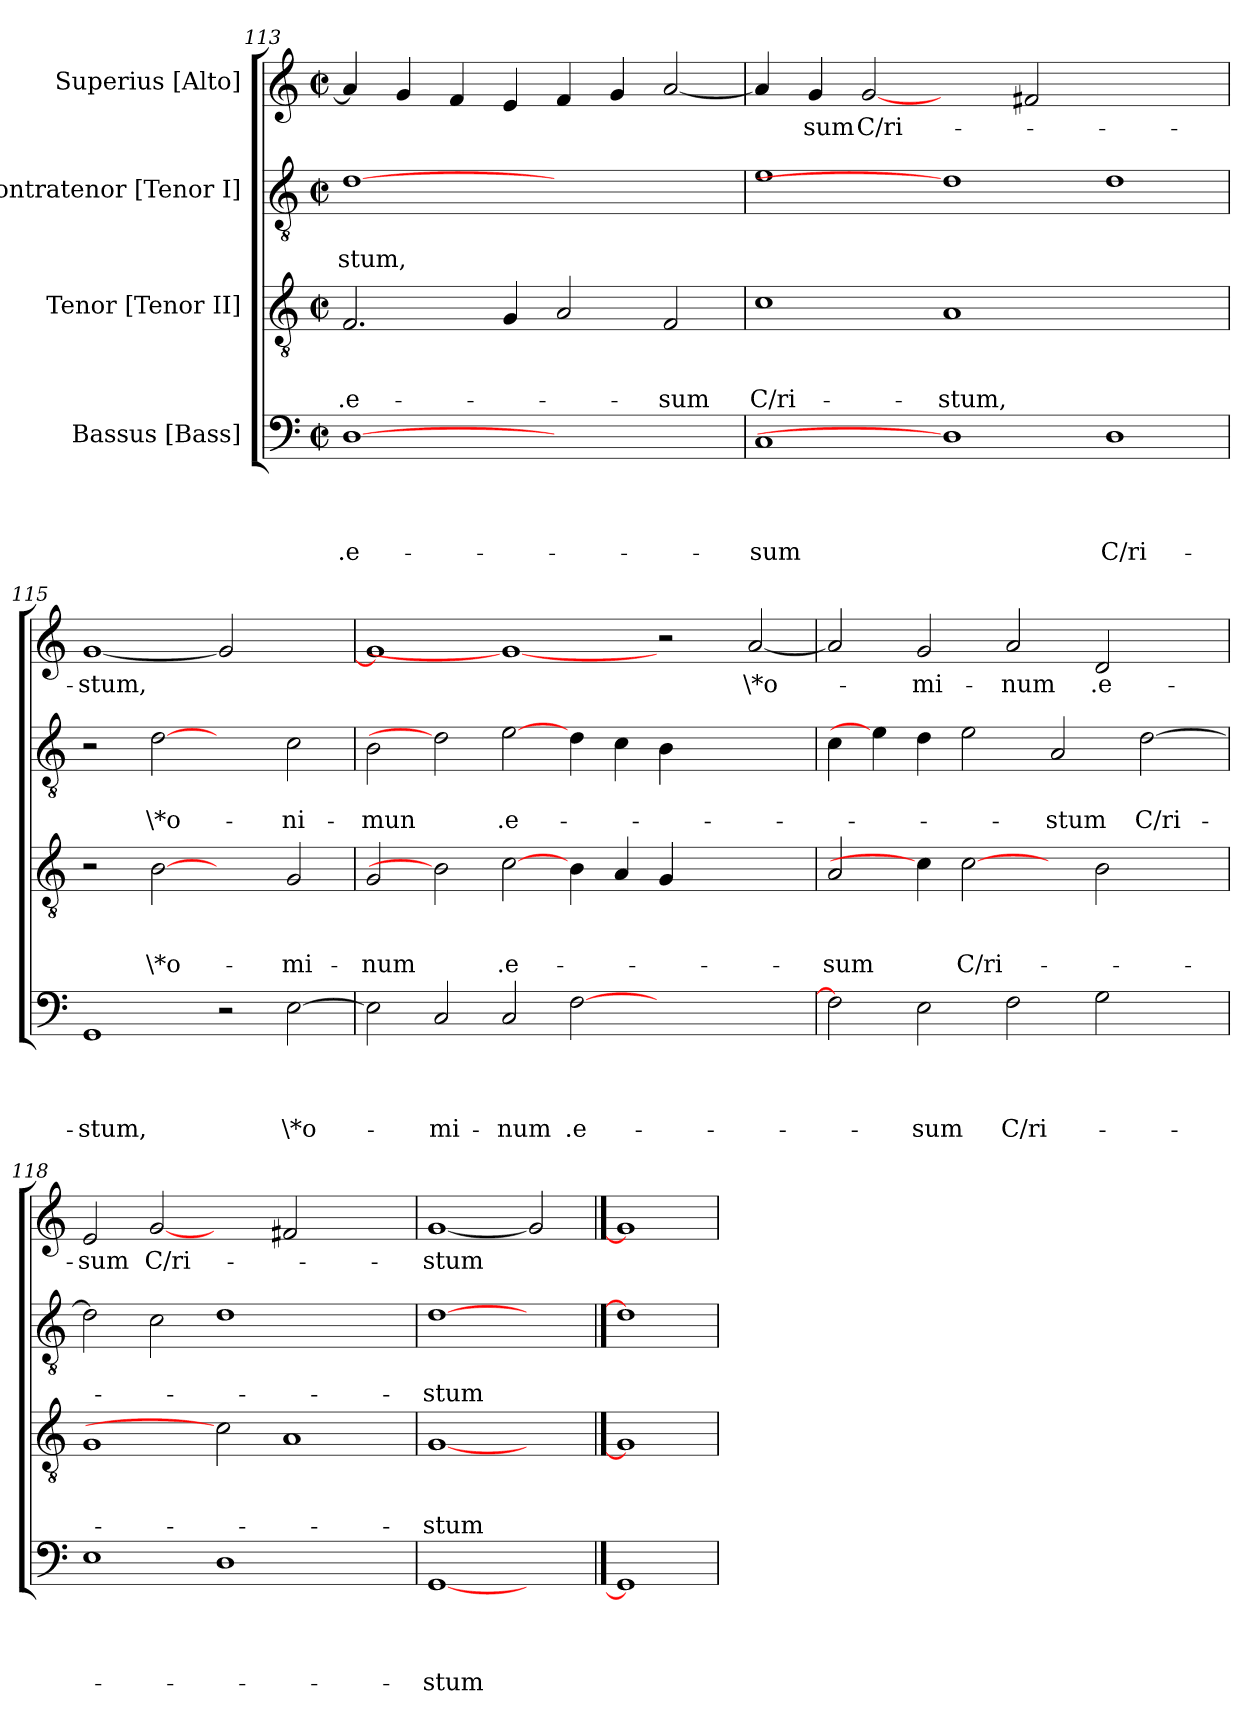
**kern	**text	**text	**text	**text	**kern	**text	**text	**text	**kern	**text	**text	**kern	**text
*part4	*part4	*part4	*part4	*part4	*part3	*part3	*part3	*part3	*part2	*part2	*part2	*part1	*part1
*staff4	*staff4	*staff4	*staff4	*staff4	*staff3	*staff3	*staff3	*staff3	*staff2	*staff2	*staff2	*staff1	*staff1
*I"Bassus [Bass]	*	*	*	*	*I"Tenor [Tenor II]	*	*	*	*I"Contratenor [Tenor I]	*	*	*I"Superius [Alto]	*
*clefF4	*	*	*	*	*clefGv2	*	*	*	*clefGv2	*	*	*clefG2	*
*k[]	*	*	*	*	*k[]	*	*	*	*k[]	*	*	*k[]	*
*C:	*	*	*	*	*C:	*	*	*	*C:	*	*	*C:	*
*M2/2	*	*	*	*	*M2/2	*	*	*	*M2/2	*	*	*M2/2	*
*met(c|)	*	*	*	*	*met(c|)	*	*	*	*met(c|)	*	*	*met(c|)	*
=113	=113	=113	=113	=113	=113	=113	=113	=113	=113	=113	=113	=113	=113
!	!	!	!	!LO:LY:b:rj	!	!	!	!LO:LY:b:rj	!	!	!LO:LY:b	!	!
[1D	.	.	.	.e-	2.F/	.	.	.e-	[1d	.	-stum,	4a/]	.
.	.	.	.	.	.	.	.	.	.	.	.	4g/	.
.	.	.	.	.	.	.	.	.	.	.	.	4f/	.
.	.	.	.	.	4G/	.	.	.	.	.	.	4e/	.
1ryy	.	.	.	.	2A/	.	.	.	1ryy	.	.	4f/	.
.	.	.	.	.	.	.	.	.	.	.	.	4g/	.
!	!	!	!	!	!	!	!	!LO:LY:b:rj	!	!	!	!	!
.	.	.	.	.	2F/	.	.	-sum	.	.	.	[<2a/	.
=114	=114	=114	=114	=114	=114	=114	=114	=114	=114	=114	=114	=114	=114
!	!	!	!	!LO:LY:b:rj	!	!	!	!LO:LY:b:rj	!	!	!	!	!
1C	.	.	.	-sum	1c	.	.	C/ri-	1e	.	.	4a/]	.
!	!	!	!	!	!	!	!	!	!	!	!	!	!LO:LY:b
.	.	.	.	.	.	.	.	.	.	.	.	4g/	-sum
!	!	!	!	!	!	!	!	!	!	!	!	!	!LO:LY:b
.	.	.	.	.	.	.	.	.	.	.	.	[2g	C/ri-
!	!	!	!	!	!	!	!	!LO:LY:b:rj	!	!	!	!	!
1D]	.	.	.	.	1A	.	.	-stum,	1d]	.	.	2ryy	.
.	.	.	.	.	.	.	.	.	.	.	.	2f#X/	.
!	!	!	!	!LO:LY:b:rj	!	!	!	!	!	!	!	!	!
1D	.	.	.	C/ri-	1ryy	.	.	.	1d	.	.	1ryy	.
!!LO:PB:g=z
=115	=115	=115	=115	=115	=115	=115	=115	=115	=115	=115	=115	=115	=115
!	!	!	!	!LO:LY:b:rj	!	!	!	!	!	!	!	!	!LO:LY:b
1GG	.	.	.	-stum,	2r	.	.	.	2r	.	.	[<1g	-stum,
!	!	!	!	!	!	!	!	!LO:LY:b:rj	!	!	!LO:LY:b	!	!
.	.	.	.	.	[2B	.	.	\*o-	[2d	.	\*o-	.	.
2r	.	.	.	.	2ryy	.	.	.	2ryy	.	.	2g]	.
!	!	!	!	!LO:LY:b:rj	!	!	!	!LO:LY:b:rj	!	!	!LO:LY:b	!	!
[>2E\	.	.	.	\*o-	2G/	.	.	-mi-	2c\	.	-ni-	2ryy	.
=116	=116	=116	=116	=116	=116	=116	=116	=116	=116	=116	=116	=116	=116
!	!	!	!	!	!	!	!	!LO:LY:b:rj	!	!	!LO:LY:b	!	!
2E\]	.	.	.	.	2G/	.	.	-num	2B\	.	-mun	1g]	.
!	!	!	!	!LO:LY:b:rj	!	!	!	!	!	!	!	!	!
2C/	.	.	.	-mi-	2B]	.	.	.	2d]	.	.	.	.
!	!	!	!	!LO:LY:b:rj	!	!	!	!LO:LY:b:rj	!	!	!LO:LY:b	!	!
2C/	.	.	.	-num	[2c\	.	.	.e-	[2e\	.	.e-	1g_	.
!	!	!	!	!LO:LY:b:rj	!	!	!	!	!	!	!	!	!
[>2F\	.	.	.	.e-	4B\	.	.	.	4d\	.	.	.	.
.	.	.	.	.	4A/	.	.	.	4c\	.	.	.	.
1ryy	.	.	.	.	4G/	.	.	.	4B\	.	.	2r	.
.	.	.	.	.	2.ryy	.	.	.	2.ryy	.	.	.	.
!	!	!	!	!	!	!	!	!	!	!	!	!	!LO:LY:b
.	.	.	.	.	.	.	.	.	.	.	.	[<2a/	\*o-
=117	=117	=117	=117	=117	=117	=117	=117	=117	=117	=117	=117	=117	=117
!	!	!	!	!	!	!	!	!LO:LY:b:rj	!	!	!	!	!
2F\]	.	.	.	.	2A/	.	.	-sum	4c\	.	.	2a/]	.
.	.	.	.	.	.	.	.	.	4e\]	.	.	.	.
!	!	!	!	!LO:LY:b:rj	!	!	!	!	!	!	!	!	!LO:LY:b
2E\	.	.	.	-sum	4c\]	.	.	.	4d\	.	.	2g/	-mi-
!	!	!	!	!	!	!	!	!LO:LY:b:rj	!	!	!	!	!
.	.	.	.	.	[2c	.	.	C/ri-	2e\	.	.	.	.
!	!	!	!	!LO:LY:b:rj	!	!	!	!	!	!	!	!	!LO:LY:b
2F\	.	.	.	C/ri-	.	.	.	.	.	.	.	2a/	-num
!	!	!	!	!	!	!	!	!	!	!	!LO:LY:b	!	!
.	.	.	.	.	4ryy	.	.	.	2A/	.	-stum	.	.
!	!	!	!	!	!	!	!	!	!	!	!	!	!LO:LY:b
2G\	.	.	.	.	2B\	.	.	.	.	.	.	2d/	.e-
!	!	!	!	!	!	!	!	!	!	!	!LO:LY:b	!	!
.	.	.	.	.	.	.	.	.	[>2d\	.	C/ri-	.	.
4ryy	.	.	.	.	4ryy	.	.	.	.	.	.	4ryy	.
=118	=118	=118	=118	=118	=118	=118	=118	=118	=118	=118	=118	=118	=118
!	!	!	!	!	!	!	!	!	!	!	!	!	!LO:LY:b
1E	.	.	.	.	1G	.	.	.	2d\]	.	.	2e/	-sum
!	!	!	!	!	!	!	!	!	!	!	!	!	!LO:LY:b
.	.	.	.	.	.	.	.	.	2c\	.	.	[2g	C/ri-
1D	.	.	.	.	2c]	.	.	.	1d	.	.	2ryy	.
.	.	.	.	.	1A	.	.	.	.	.	.	2f#X/	.
2ryy	.	.	.	.	.	.	.	.	2ryy	.	.	2ryy	.
=119	=119	=119	=119	=119	=119	=119	=119	=119	=119	=119	=119	=119	=119
!	!	!	!	!LO:LY:b:rj	!	!	!	!LO:LY:b:rj	!	!	!LO:LY:b	!	!LO:LY:b
[1GG	.	.	.	-stum	[1G	.	.	-stum	[1d	.	-stum	[1g	-stum
2ryy	.	.	.	.	2ryy	.	.	.	2ryy	.	.	2g]	.
==120	==120	==120	==120	==120	==120	==120	==120	==120	==120	==120	==120	==120	==120
1GG]	.	.	.	.	1G]	.	.	.	1d]	.	.	1g]	.
=	=	=	=	=	=	=	=	=	=	=	=	=	=
*-	*-	*-	*-	*-	*-	*-	*-	*-	*-	*-	*-	*-	*-
